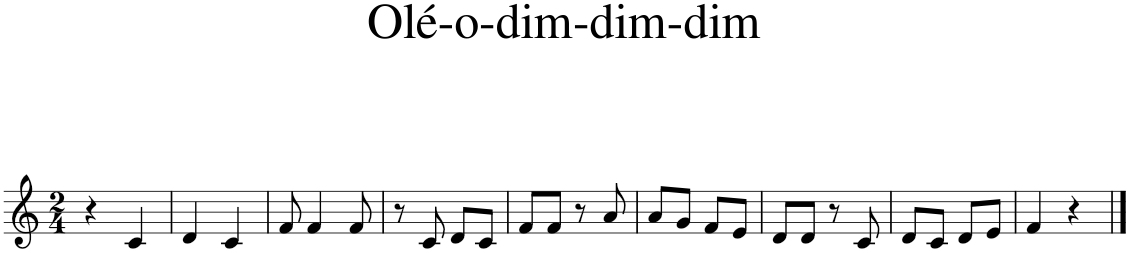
**kern
*part1
*staff1
*I"Piano
*I'Pno.
*clefG2
*k[]
*M2/4
=1
4r
4c/
=2
4d/
4c/
=3
8f/
4f/
8f/
=4
8r
8c/
8d/L
8c/J
=5
8f/L
8f/J
8r
8a/
=6
8a/L
8g/J
8f/L
8e/J
=7
8d/L
8d/J
8r
8c/
=8
8d/L
8c/J
8d/L
8e/J
=9
4f/
4r
==
*-
